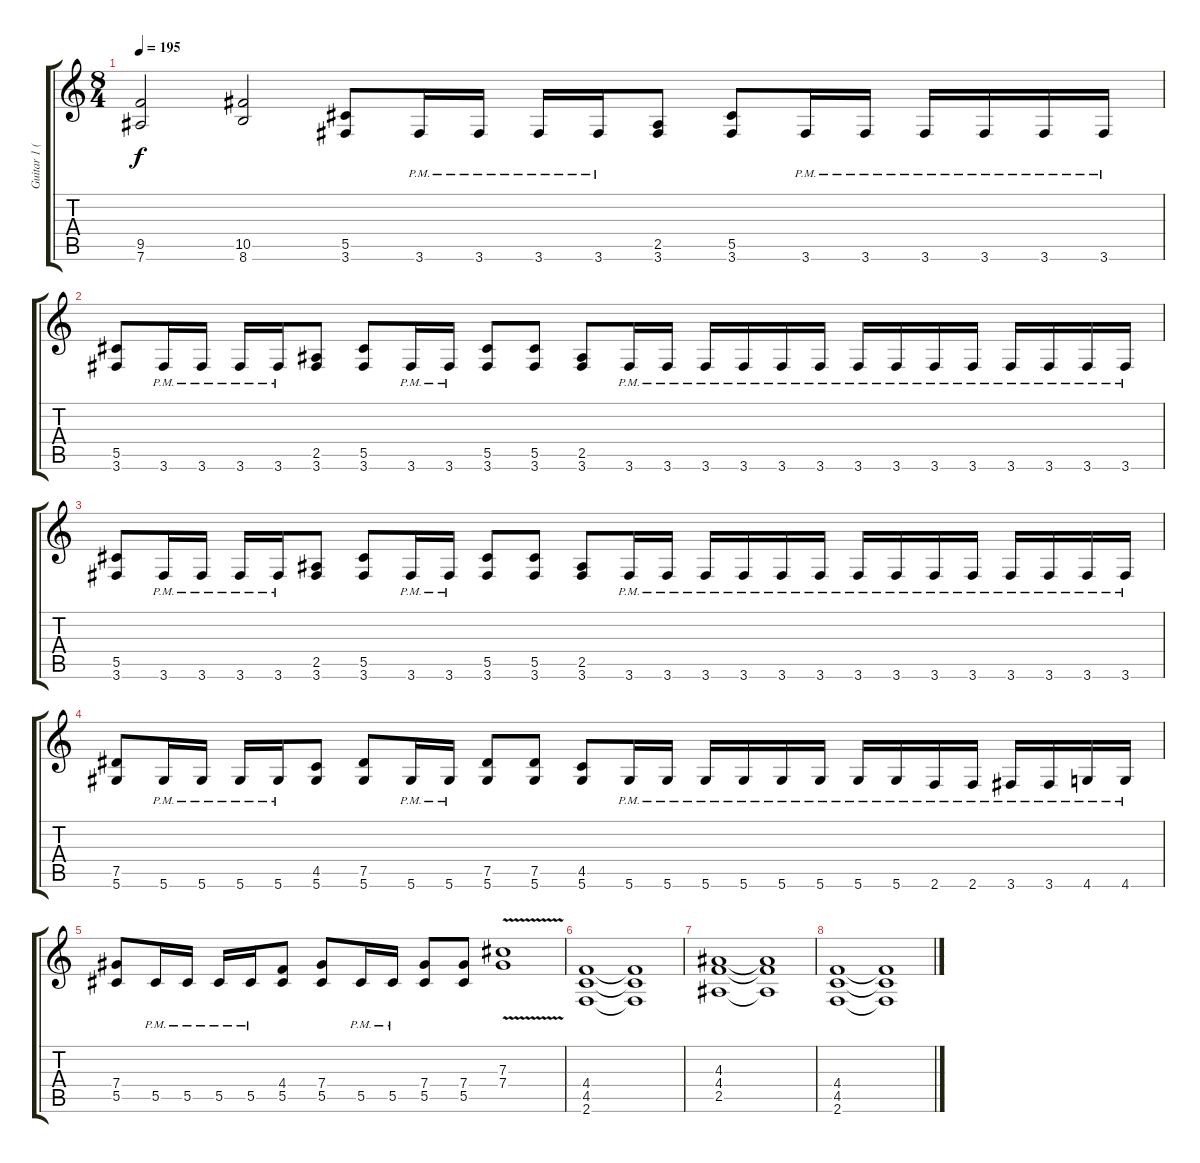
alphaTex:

\track ("Guitar 1 (Kai Hansen)" "Guitar 1 (") {instrument distortionguitar}
\staff {score tabs}
\tuning (Eb4 Bb3 Gb3 Db3 Ab2 Eb2) {hide}
\ts (8 4)
\tempo 195
\clef g2
\ks c
(9.5 7.6).2{dy f} (10.5 8.6).2 (5.5 3.6).8 3.6{pm}.16 3.6{pm}.16 3.6{pm}.16 3.6{pm}.16 (2.5 3.6).8 (5.5 3.6).8 3.6{pm}.16 3.6{pm}.16 3.6{pm}.16 3.6{pm}.16 3.6{pm}.16 3.6{pm}.16 |
(5.5 3.6).8 3.6{pm}.16 3.6{pm}.16 3.6{pm}.16 3.6{pm}.16 (2.5 3.6).8 (5.5 3.6).8 3.6{pm}.16 3.6{pm}.16 (5.5 3.6).8 (5.5 3.6).8 (2.5 3.6).8 3.6{pm}.16 3.6{pm}.16 3.6{pm}.16 3.6{pm}.16 3.6{pm}.16 3.6{pm}.16 3.6{pm}.16 3.6{pm}.16 3.6{pm}.16 3.6{pm}.16 3.6{pm}.16 3.6{pm}.16 3.6{pm}.16 3.6{pm}.16 |
(5.5 3.6).8 3.6{pm}.16 3.6{pm}.16 3.6{pm}.16 3.6{pm}.16 (2.5 3.6).8 (5.5 3.6).8 3.6{pm}.16 3.6{pm}.16 (5.5 3.6).8 (5.5 3.6).8 (2.5 3.6).8 3.6{pm}.16 3.6{pm}.16 3.6{pm}.16 3.6{pm}.16 3.6{pm}.16 3.6{pm}.16 3.6{pm}.16 3.6{pm}.16 3.6{pm}.16 3.6{pm}.16 3.6{pm}.16 3.6{pm}.16 3.6{pm}.16 3.6{pm}.16 |
(7.5 5.6).8 5.6{pm}.16 5.6{pm}.16 5.6{pm}.16 5.6{pm}.16 (4.5 5.6).8 (7.5 5.6).8 5.6{pm}.16 5.6{pm}.16 (7.5 5.6).8 (7.5 5.6).8 (4.5 5.6).8 5.6{pm}.16 5.6{pm}.16 5.6{pm}.16 5.6{pm}.16 5.6{pm}.16 5.6{pm}.16 5.6{pm}.16 5.6{pm}.16 2.6{pm}.16 2.6{pm}.16 3.6{pm}.16 3.6{pm}.16 4.6{pm}.16 4.6{pm}.16 |
(7.4 5.5).8 5.5{pm}.16 5.5{pm}.16 5.5{pm}.16 5.5{pm}.16 (4.4 5.5).8 (7.4 5.5).8 5.5{pm}.16 5.5{pm}.16 (7.4 5.5).8 (7.4 5.5).8 (7.3{v} 7.4{v}).1 |
(4.4 4.5 2.6).1 (4.4{t} 4.5{t} 2.6{t}).1 |
(4.3 4.4 2.5).1 (4.3{t} 4.4{t} 2.5{t}).1 |
(4.4 4.5 2.6).1 (4.4{t} 4.5{t} 2.6{t}).1
